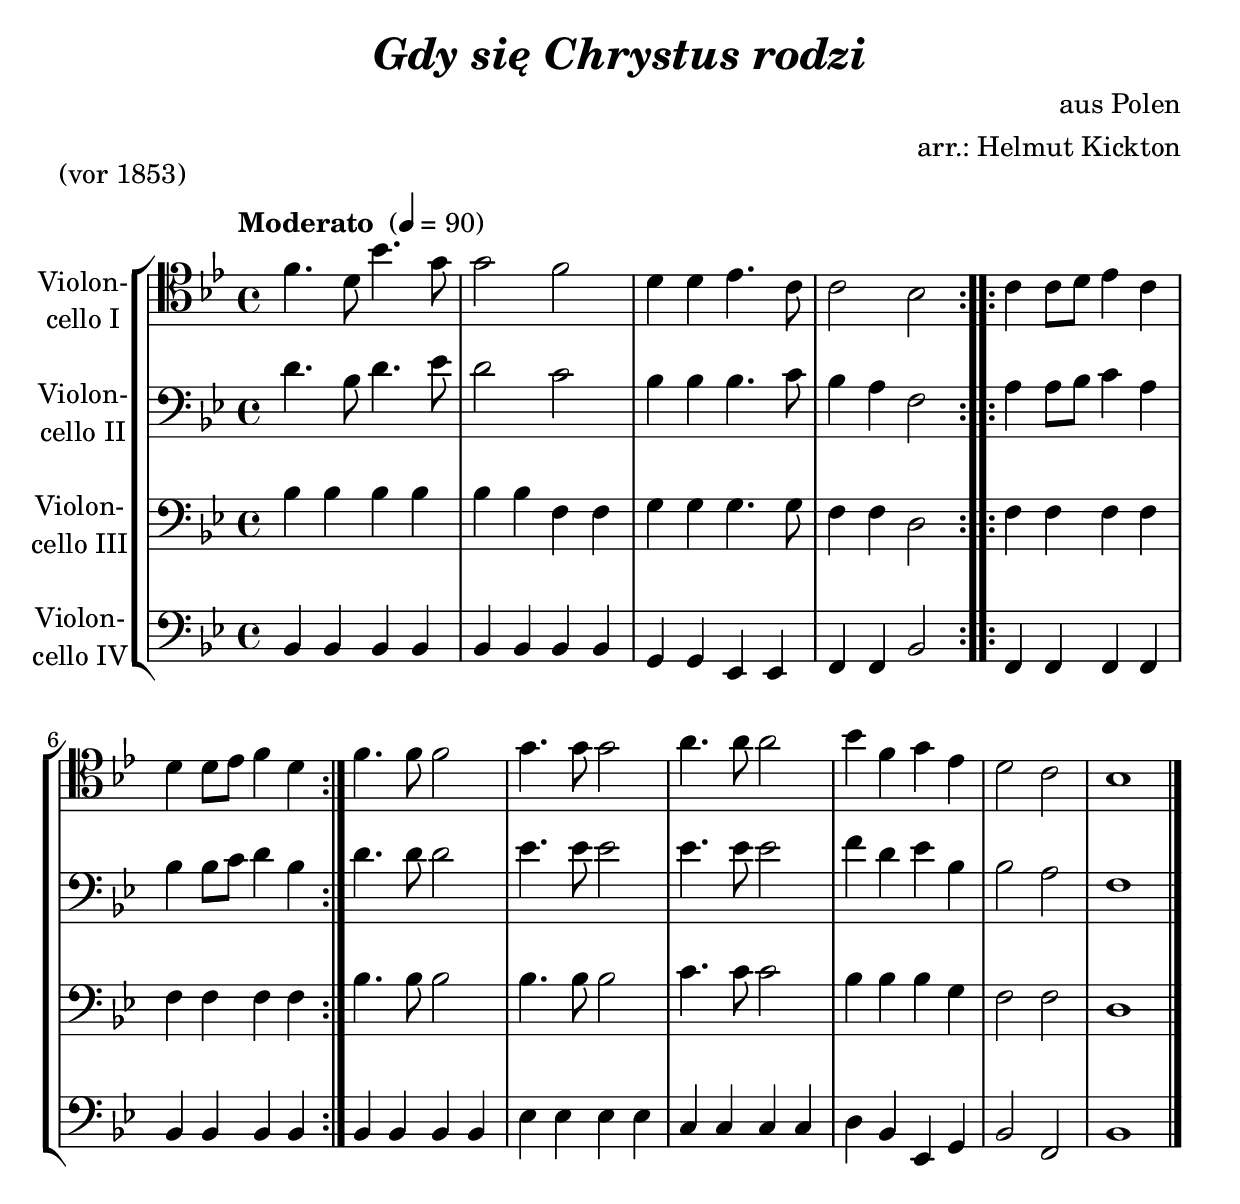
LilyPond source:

\version "2.18.2"
\include "deutsch.ly"
  
#(set-global-staff-size 24)

\header {
  title     = \markup \bold \italic "Gdy się Chrystus rodzi"
  composer  = "aus Polen"
  arranger  = "arr.: Helmut Kickton"
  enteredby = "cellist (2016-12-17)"
  piece     = "(vor 1853)"
}

voiceconsts = {
  \key c \major
  \time 4/4
  \clef "bass"
%  \numericTimeSignature
  \compressFullBarRests
  % Set default beaming for all staves
%  \set Timing.beamExceptions = #'()
%  \set Timing.baseMoment     = #(ly:make-moment 1 4)
%  \set Timing.beatStructure  = #'(1 1 1)
  \tempo "Moderato " 4=90
}

%minstr = "harpsichord"
mist = "string ensemble 1"
%minstr = "accordion"
miba = "bassoon"
%milo = "drawbar organ"
milo = "harpsichord"

va = \relative c'' {
  \voiceconsts
  \clef "tenor"

  \repeat volta 2 {
    g4. e8 c'4. a8
    a2 g
    e4 e f4. d8
    d2 c
  }
  \repeat volta 2 {
    d4 d8 e f4 d
    e e8 f g4 e
  }

  g4. g8 g2
  a4. a8 a2
  h4. h8 h2
  c4 g a f
  e2 d
  c1 \bar "|."
}

vb = \relative c' {
  \voiceconsts

  \repeat volta 2 {
    e4. c8 e4. f8
    e2 d
    c4 c c4. d8
    c4 h g2
  }
  \repeat volta 2 {
    h4 h8 c d4 h
    c c8 d e4 c
  }

  e4. e8 e2
  f4. f8 f2
  f4. f8 f2
  g4 e f c
  c2 h
  g1 \bar "|."
}

vc = \relative c' {
  \voiceconsts

  \repeat volta 2 {
    c4 c c c
    c c g g
    a a a4. a8
    g4 g e2
  }
  \repeat volta 2 {
    g4 g g g
    g g g g
  }

  c4. c8 c2
  c4. c8 c2
  d4. d8 d2
  c4 c c a
  g2 g
  e1 \bar "|."
}

\include "v4.ily"

music = \new StaffGroup <<
      \new Staff {
	\set Staff.midiInstrument = \mist
	\set Staff.instrumentName = \markup \center-column { "Violon-" "cello I" }
	\transpose c b, { \va }
      }

      \new Staff {
	\set Staff.midiInstrument = \mist
	\set Staff.instrumentName = \markup \center-column { "Violon-" "cello II" }
	\transpose c b, { \vb }
      }

      \new Staff {
	\set Staff.midiInstrument = \miba
	\set Staff.instrumentName = \markup \center-column { "Violon-" "cello III" }
	\transpose c b, { \vc }
      }

      \new Staff {
	\set Staff.midiInstrument = \miba
	\set Staff.instrumentName = \markup \center-column { "Violon-" "cello IV" }
	\transpose c b, { \vd }
      }
>>

\book {
  \score {
    \music
    \layout {}
  }

  \score {
    \unfoldRepeats \music

    \midi {
      \context {
        \Score
      }
    }
  }
}
